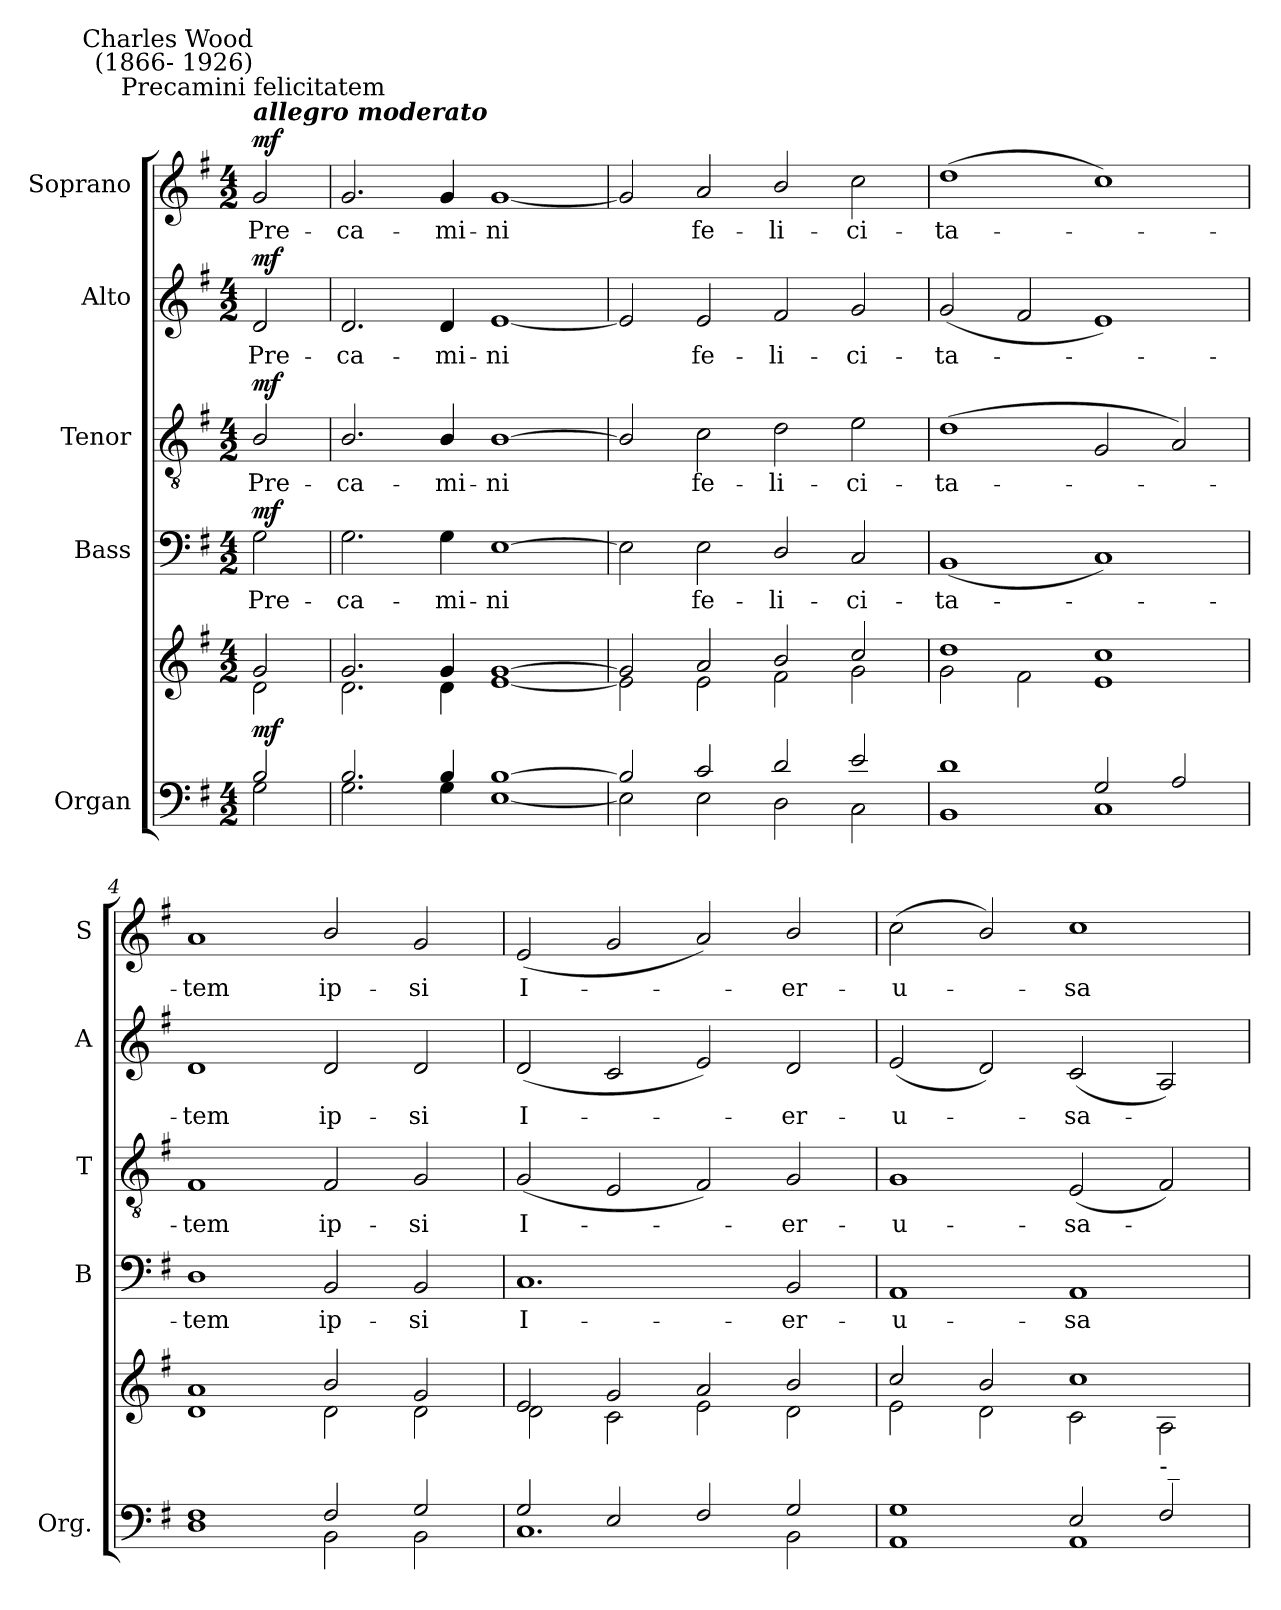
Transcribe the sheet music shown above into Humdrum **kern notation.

**kern	**kern	**dynam	**kern	**text	**dynam	**kern	**text	**dynam	**kern	**text	**dynam	**kern	**text	**dynam
*part5	*part5	*part5	*part4	*part4	*part4	*part3	*part3	*part3	*part2	*part2	*part2	*part1	*part1	*part1
*staff6	*staff5	*staff5/6	*staff4	*staff4	*staff4	*staff3	*staff3	*staff3	*staff2	*staff2	*staff2	*staff1	*staff1	*staff1
*I"Organ	*	*	*I"Bass	*	*	*I"Tenor	*	*	*I"Alto	*	*	*I"Soprano	*	*
*I'Org.	*	*	*I'B	*	*	*I'T	*	*	*I'A	*	*	*I'S	*	*
*clefF4	*clefG2	*	*clefF4	*	*	*clefGv2	*	*	*clefG2	*	*	*clefG2	*	*
*k[f#]	*k[f#]	*	*k[f#]	*	*	*k[f#]	*	*	*k[f#]	*	*	*k[f#]	*	*
*G:	*G:	*	*G:	*	*	*G:	*	*	*G:	*	*	*G:	*	*
*M4/2	*M4/2	*	*M4/2	*	*	*M4/2	*	*	*M4/2	*	*	*M4/2	*	*
=	=	=	=	=	=	=	=	=	=	=	=	=	=	=
*^	*^	*	*	*	*	*	*	*	*	*	*	*	*	*
!	!	!	!	!	!	!	!	!	!	!	!	!	!	!LO:TX:a:Bi:t=allegro moderato	!	!
!	!	!	!	!	!	!	!	!	!	!	!	!	!	!LO:TX:a:cj:t=Precamini felicitatem	!	!
!	!	!	!	!	!	!	!	!	!	!	!	!	!	!LO:TX:a:rj:t=Charles Wood\n(1866- 1926)	!	!
!	!	!	!	!LO:DY:b	!	!LO:LY:b	!LO:DY:b	!	!LO:LY:b	!LO:DY:b	!	!LO:LY:b	!LO:DY:b	!	!LO:LY:b	!LO:DY:b
2B/	2G\	2g/	2d\	mf	2G	Pre-	mf	2B/	Pre-	mf	2d	Pre-	mf	2g	Pre-	mf
=1	=1	=1	=1	=1	=1	=1	=1	=1	=1	=1	=1	=1	=1	=1	=1	=1
!	!	!	!	!	!	!LO:LY:b	!	!	!LO:LY:b	!	!	!LO:LY:b	!	!	!LO:LY:b	!
2.B/	2.G\	2.g/	2.d\	.	2.G	-ca-	.	2.B/	-ca-	.	2.d	-ca-	.	2.g	-ca-	.
!	!	!	!	!	!	!LO:LY:b	!	!	!LO:LY:b	!	!	!LO:LY:b	!	!	!LO:LY:b	!
4B/	4G\	4g/	4d\	.	4G	-mi-	.	4B/	-mi-	.	4d	-mi-	.	4g	-mi-	.
!	!	!	!	!	!	!LO:LY:b	!	!	!LO:LY:b	!	!	!LO:LY:b	!	!	!LO:LY:b	!
[1B/	[1E\	[1g/	[1e\	.	[1E	-ni	.	[1B	-ni	.	[1e	-ni	.	[1g	-ni	.
=2	=2	=2	=2	=2	=2	=2	=2	=2	=2	=2	=2	=2	=2	=2	=2	=2
2B/]	2E\]	2g/]	2e\]	.	2E]	.	.	2B/]	.	.	2e]	.	.	2g]	.	.
!	!	!	!	!	!	!LO:LY:b	!	!	!LO:LY:b	!	!	!LO:LY:b	!	!	!LO:LY:b	!
2c/	2E\	2a/	2e\	.	2E	fe-	.	2c	fe-	.	2e	fe-	.	2a	fe-	.
!	!	!	!	!	!	!LO:LY:b	!	!	!LO:LY:b	!	!	!LO:LY:b	!	!	!LO:LY:b	!
2d/	2D\	2b/	2f#\	.	2D/	-li-	.	2d	-li-	.	2f#	-li-	.	2b/	-li-	.
!	!	!	!	!	!	!LO:LY:b	!	!	!LO:LY:b	!	!	!LO:LY:b	!	!	!LO:LY:b	!
2e/	2C\	2cc/	2g\	.	2C	-ci-	.	2e	-ci-	.	2g	-ci-	.	2cc	-ci-	.
=3	=3	=3	=3	=3	=3	=3	=3	=3	=3	=3	=3	=3	=3	=3	=3	=3
!	!	!	!	!	!	!LO:LY:b	!	!	!LO:LY:b	!	!	!LO:LY:b	!	!	!LO:LY:b	!
1d/	1BB\	1dd/	2g\	.	(<1BB	-ta-	.	(<1d	-ta-	.	(<2g	-ta-	.	(>1dd	-ta-	.
.	.	.	2f#\	.	.	.	.	.	.	.	2f#	.	.	.	.	.
2G/	1C\	1cc/	1e\	.	1C)	.	.	2G	.	.	1e)	.	.	1cc)	.	.
2A/	.	.	.	.	.	.	.	2A)	.	.	.	.	.	.	.	.
=4	=4	=4	=4	=4	=4	=4	=4	=4	=4	=4	=4	=4	=4	=4	=4	=4
!	!	!	!	!	!	!LO:LY:b	!	!	!LO:LY:b	!	!	!LO:LY:b	!	!	!LO:LY:b	!
1F#/	1D\	1a/	1d\	.	1D	tem	.	1F#	tem	.	1d	tem	.	1a	tem	.
!	!	!	!	!	!	!LO:LY:b	!	!	!LO:LY:b	!	!	!LO:LY:b	!	!	!LO:LY:b	!
2F#/	2BB\	2b/	2d\	.	2BB	ip-	.	2F#	ip-	.	2d	ip-	.	2b/	ip-	.
!	!	!	!	!	!	!LO:LY:b	!	!	!LO:LY:b	!	!	!LO:LY:b	!	!	!LO:LY:b	!
2G/	2BB\	2g/	2d\	.	2BB	-si	.	2G	-si	.	2d	-si	.	2g	-si	.
=5	=5	=5	=5	=5	=5	=5	=5	=5	=5	=5	=5	=5	=5	=5	=5	=5
!	!	!	!	!	!	!LO:LY:b	!	!	!LO:LY:b	!	!	!LO:LY:b	!	!	!LO:LY:b	!
2G/	1.C\	2e/	2d\	.	1.C	I-	.	(<2G	I-	.	(<2d	I-	.	(<2e	I-	.
2E/	.	2g/	2c\	.	.	.	.	2E	.	.	2c	.	.	2g	.	.
2F#/	.	2a/	2e\	.	.	.	.	2F#)	.	.	2e)	.	.	2a)	.	.
!	!	!	!	!	!	!LO:LY:b	!	!	!LO:LY:b	!	!	!LO:LY:b	!	!	!LO:LY:b	!
2G/	2BB\	2b/	2d\	.	2BB	-er-	.	2G	er-	.	2d	er-	.	2b/	er-	.
=6	=6	=6	=6	=6	=6	=6	=6	=6	=6	=6	=6	=6	=6	=6	=6	=6
!	!	!	!	!	!	!LO:LY:b	!	!	!LO:LY:b	!	!	!LO:LY:b	!	!	!LO:LY:b	!
1G/	1AA\	2cc/	2e\	.	1AA	-u-	.	1G	-u-	.	(<2e	-u-	.	(<2cc	-u-	.
.	.	2b/	2d\	.	.	.	.	.	.	.	2d)	.	.	2b/)	.	.
!	!	!	!	!	!	!LO:LY:b	!	!	!LO:LY:b	!	!	!LO:LY:b	!	!	!LO:LY:b	!
2E/	1AA\	1cc/	2c\	.	1AA	-sa-	.	(<2E	-sa-	.	(<2c	sa-	.	1cc	sa-	.
!	!	!	!LO:TX:b:t=-_	!	!	!	!	!	!	!	!	!	!	!	!	!
2F#/	.	.	2A\	.	.	.	.	2F#)	.	.	2A)	.	.	.	.	.
*v	*v	*	*	*	*	*	*	*	*	*	*	*	*	*	*	*
*	*v	*v	*	*	*	*	*	*	*	*	*	*	*	*	*
=	=	=	=	=	=	=	=	=	=	=	=	=	=	=
*-	*-	*-	*-	*-	*-	*-	*-	*-	*-	*-	*-	*-	*-	*-
